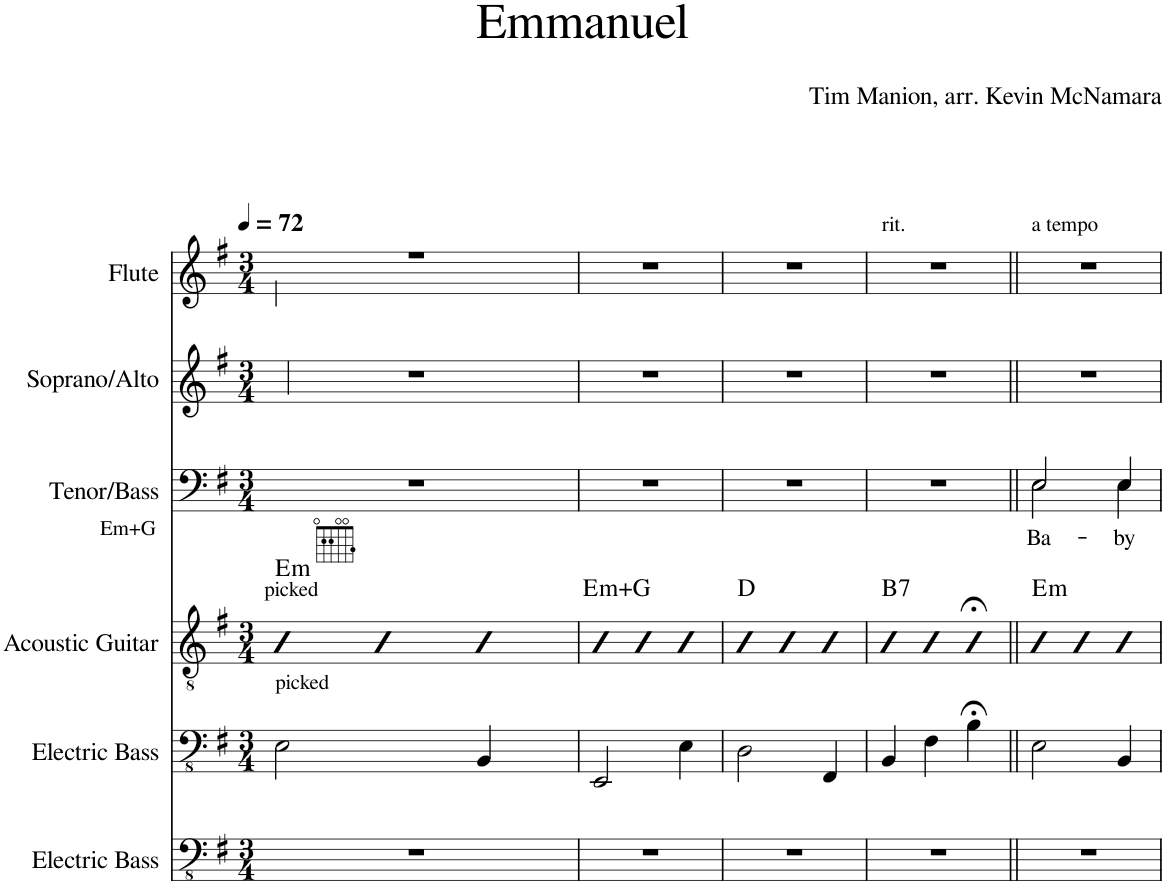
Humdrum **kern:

**kern	**kern	**kern	**harte	**kern	**text	**kern	**kern
*part6	*part5	*part4	*part4	*part3	*part3	*part2	*part1
*staff6	*staff5	*staff4	*	*staff3	*staff3	*staff2	*staff1
*I"Electric Bass	*I"Electric Bass	*I"Acoustic Guitar	*	*I"Tenor/Bass	*	*I"Soprano/Alto	*I"Flute
*I'El. B.	*I'El. B.	*I'Guit.	*	*I'T/B	*	*I'S/A	*I'Fl.
*clefFv4	*clefFv4	*clefGv2	*	*clefF4	*	*clefG2	*clefG2
*k[f#]	*k[f#]	*k[f#]	*	*k[f#]	*	*k[f#]	*k[f#]
*M3/4	*M3/4	*M3/4	*	*M3/4	*	*M3/4	*M3/4
*MM72	*MM72	*MM72	*	*MM72	*	*MM72	*MM72
=1	=1	=1	=1	=1	=1	=1	=1
*	*	*	*	*	*	*^	*^
*	*	*	*	*	*	*	*^	*	*
!	!	!LO:TX:a:t=Em+G	!	!	!	!	!	!	!	!
!	!	!LO:TX:a:t=picked	!	!	!	!	!	!	!	!
!	!LO:TX:a:t=picked	!	!LO:H:kt=m	!	!	!	!	!	!	!
2.r	2EE\	4B	E:min	2.r	.	2.r	2.ryy	4f#/	2.r	4a\
.	.	4B	.	.	.	.	.	2ryy	.	2ryy
.	4BBB/	4B	.	.	.	.	.	.	.	.
*	*	*	*	*	*	*	*v	*v	*	*
*	*	*	*	*	*	*	*	*v	*v
=2	=2	=2	=2	=2	=2	=2	=2	=2
!	!	!	!LO:H:kt=m	!	!	!	!	!
2.r	2EEE/	4B	E:min	2.r	.	2.r	2.ryy	2.r
.	.	4B	.	.	.	.	.	.
.	4EE\	4B	.	.	.	.	.	.
=3	=3	=3	=3	=3	=3	=3	=3	=3
2.r	2DD\	4B	D:maj	2.r	.	2.r	2.ryy	2.r
.	.	4B	.	.	.	.	.	.
.	4FFF#/	4B	.	.	.	.	.	.
=4	=4	=4	=4	=4	=4	=4	=4	=4
!	!	!	!LO:H:kt=7	!	!	!	!	!LO:TX:a:t=rit.
2.r	4BBB/	4B	B:7	2.r	.	2.r	2.ryy	2.r
.	4FF#\	4B	.	.	.	.	.	.
.	4BB;<\	4B;<	.	.	.	.	.	.
=5||	=5||	=5||	=5||	=5||	=5||	=5||	=5||	=5||
!	!	!	!	!	!	!	!	!LO:TX:a:t=a tempo
!	!	!	!LO:H:kt=m	!	!LO:LY:b	!	!	!
*	*	*	*	*^	*	*	*	*
2.r	2EE\	4B	E:min	2E/	2E\	Ba-	2.r	2.ryy	2.r
.	.	4B	.	.	.	.	.	.	.
!	!	!	!	!	!	!LO:LY:b	!	!	!
.	4BBB/	4B	.	4E/	4E\	-by	.	.	.
*	*	*	*	*v	*v	*	*	*	*
*	*	*	*	*	*	*v	*v	*
=	=	=	=	=	=	=	=
*-	*-	*-	*-	*-	*-	*-	*-
